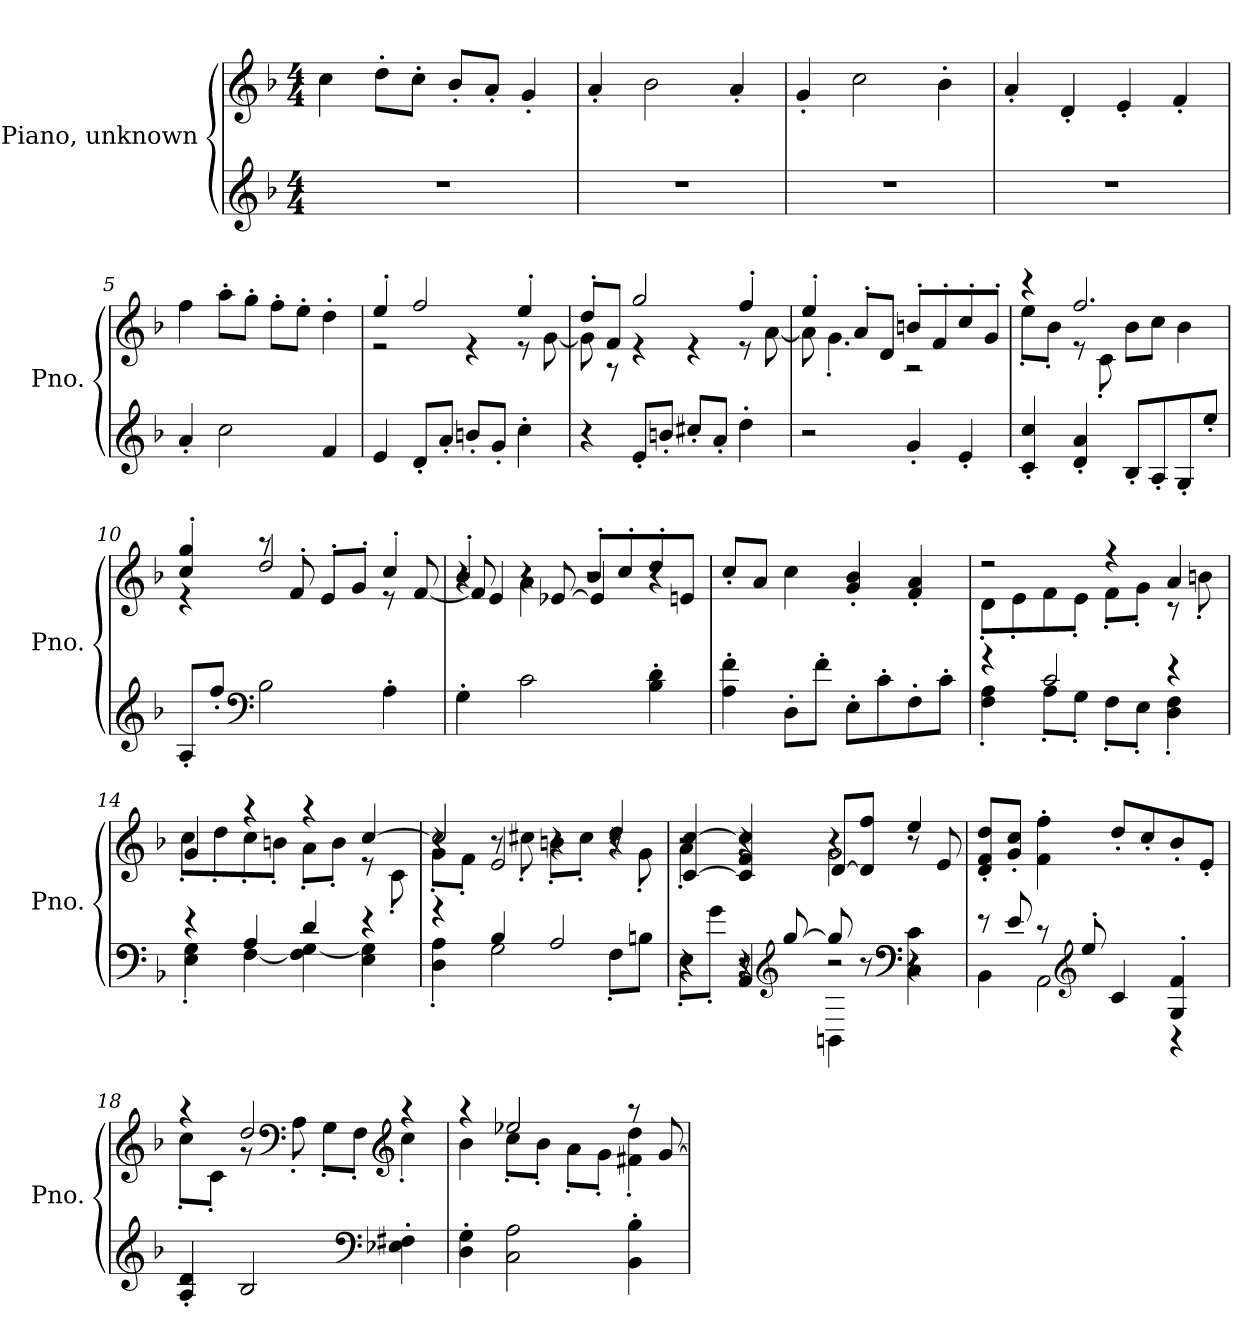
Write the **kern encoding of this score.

**kern	**kern
*part1	*part1
*staff2	*staff1
*I"Piano, unknown	*
*I'Pno.	*
*clefG2	*clefG2
*k[b-]	*k[b-]
*M4/4	*M4/4
*MM120	*MM120
=1	=1
1r	4cc\
.	8dd'\L
.	8cc'\J
.	8b-'/L
.	8a'/J
.	4g'/
=2	=2
1r	4a'/
.	2b-\
.	4a'/
=3	=3
1r	4g'/
.	2cc\
.	4b-'\
=4	=4
1r	4a'/
.	4d'/
.	4e'/
.	4f'/
=5	=5
4a'/	4ff\
2cc\	8aa'\L
.	8gg'\J
.	8ff'\L
.	8ee'\J
4f/	4dd'\
=6	=6
*	*^
4e/	4ee'/	2r
8d'/L	2ff/	.
8a'/J	.	.
8bn'/L	.	4r
8g'/J	.	.
4cc'\	4ee'/	8r
.	.	[8g\
!!LO:LB:g=z	!!
=7	=7	=7
4r	8dd'/L	8g\]
.	8f/J	8r
8e'/L	2gg/	4r
8bn'/J	.	.
8cc#X'/L	.	4r
8a'/J	.	.
4dd'\	4ff'/	8r
.	.	[8a\
=8	=8	=8
2r	4ee'/	8a\]
.	.	4.g'\
.	8a'/L	.
.	8d/J	.
4g'/	8bn'/L	2r
.	8f'/	.
4e'/	8cc'/	.
.	8g'/J	.
=9	=9	=9
4c/' 4cc/'	4r	8ee'\L
.	.	8b-'\J
4d/' 4a/'	2.ff/	8r
.	.	8c'\
8B-'/L	.	8b-\L
8A'/	.	8cc\J
8G'/	.	4b-\
8ee'/J	.	.
=10	=10	=10
8A'/L	4cc/' 4gg/'	4r
8ff'/J	.	.
*clefF4	*	*
2B-\	8r	2dd/
.	8f'/	.
.	8e'/L	.
.	8g'/J	.
4A'\	4cc'/	8r
.	.	[8f/
!!LO:LB:g=z
=11	=11	=11
*	*	*^
4G'\	4b-'/	4r	8f/]
.	.	.	4e/
2c\	4r	4a\	.
.	.	.	[8e-X/
.	8b-'/L	2r	4e-/]
.	8cc'/	.	.
4B-\' 4d\'	8dd'/	.	4r
.	8en/J	.	.
*	*v	*v	*v
=12	=12
4A\' 4f\'	8cc'/L
.	8a/J
8D'\L	4cc\
8f'\J	.
8E'\L	4g/' 4b-/'
8c'\	.
8F'\	4f/' 4a/'
8c'\J	.
=13	=13
*^	*^
4r	4F\' 4A\'	2r	8d'\L
.	.	.	8e'\
2c/	8A'\L	.	8f\
.	8G'\J	.	8e'\J
.	8F'\L	4r	8f'\L
.	8E'\J	.	8g'\J
4r	4D\' 4F\'	4a/	8r
.	.	.	8bn'\
=14	=14	=14	=14
4r	4E\' 4G\'	4g/	8cc'\L
.	.	.	8dd'\
4A/	[4F\	4r	8cc'\
.	.	.	8bn'\J
4d/	4F\] [4G\	4r	8a'\L
.	.	.	8b'\J
4r	4E\ 4G\]	[4cc/	8r
.	.	.	8c'\
!!LO:LB:g=z
=15	=15	=15	=15
*	*	*	*^
4r	4D\' 4A\'	2cc/]	8g'\L	4r
.	.	.	8f'\J	.
4B-/	2G\	.	8r	2e/
.	.	.	8cc#X'\	.
2A/	.	4r	8bn'\L	.
.	.	.	8cc#'\J	.
.	8F'\L	4dd/	8r	4r
.	8Bn\J	.	8g'\	.
=16	=16	=16	=16	=16
*	*^	*	*	*
4r	8E'\L	4r	2r	4a'\	[4c/ [4cc/
.	8g'\J	.	.	.	.
8r	4r	4AA/	.	4r	4c/] 4f/ 4cc/]
*clefG2	*	*	*	*	*
[8gg/	.	.	.	.	.
8gg/]	4BBn\	2r	4r	2g\	[8d/L
8r	.	.	.	.	8d/] 8ff/J
*clefF4	*	*	*	*	*
4r	4C\ 4c\	.	4ee/	.	8r
.	.	.	.	.	8e/
*	*v	*v	*	*	*
*	*	*v	*v	*v
=17	=17	=17
8r	4BB-\	8d/' 8f/' 8dd/'L
8e/	.	8g/' 8cc/'J
8r	2AA\	4f\' 4ff\'
*clefG2	*	*
8ee'/	.	.
4c/	.	8dd'/L
.	.	8cc'/
4G/' 4f/'	4r	8b-'/
.	.	8e'/J
*v	*v	*
!!LO:LB:g=z
=18	=18
*	*^
4A/' 4d/'	4r	8cc'\L
.	.	8c'\J
2B-/	2dd/	8r
*	*clefF4	*
.	.	8A'\
.	.	8G'\L
.	.	8F'\J
*clefF4	*clefG2	*
4E-X\' 4F#X\'	4r	4cc'\
=19	=19	=19
4D\' 4G\'	4r	4b-\
2C\ 2A\	2ee-X/	8cc'\L
.	.	8b-'\J
.	.	8a'\L
.	.	8g'\J
4BB-\' 4B-\'	8r	4f#X\' 4dd\'
.	[8g/	.
*	*v	*v
=	=
*-	*-
